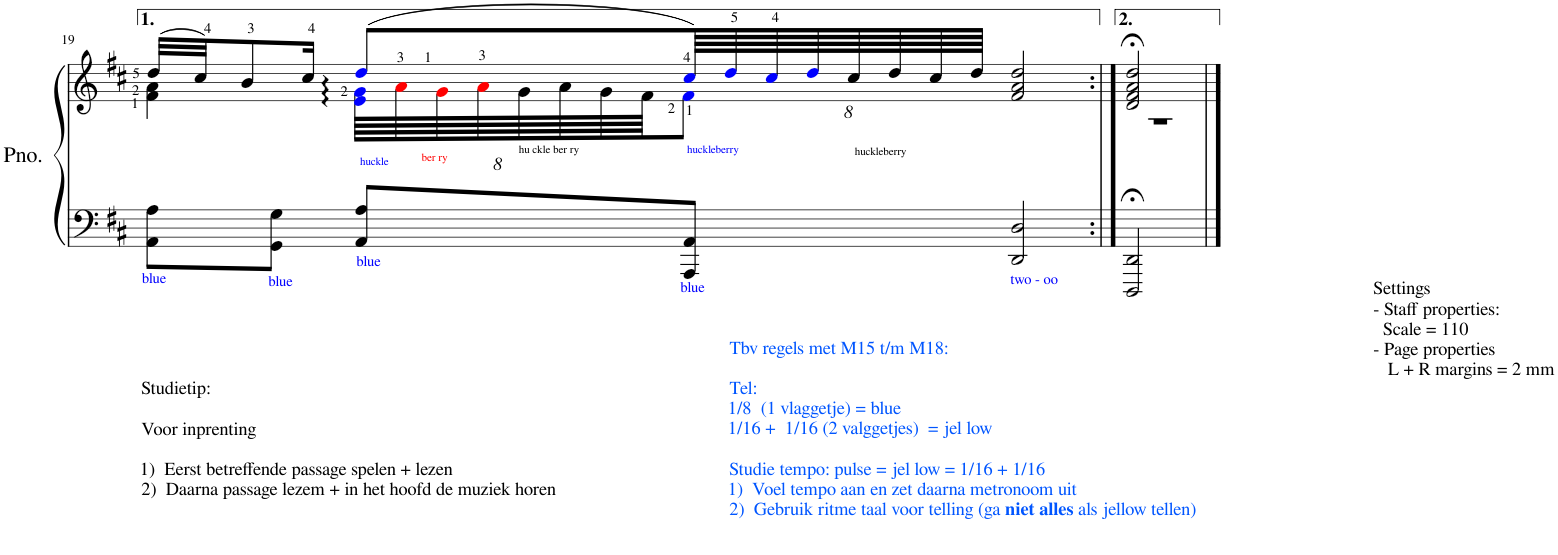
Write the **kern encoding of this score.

**kern	**kern
*part1	*part1
*staff2	*staff1
*I"Piano	*
*I'Pno.	*
!!LO:PB:g=z
*clefF4	*clefG2
*k[f#c#]	*k[f#c#]
*M4/4	*M4/4
*met(c)	*met(c)
=19	=19
*	*^
!LO:TX:b:color=#0055FF:t=Tbv regels met M15 t/m M18&colon;	!	!
!LO:TX:b:t=Tel&colon;	!	!
!LO:TX:b:t=1/8  (1 vlaggetje) = blue	!	!
!LO:TX:b:t=1/16 +  1/16 (2 valggetjes)  = jel low	!	!
!LO:TX:b:t=Studie tempo&colon; pulse = jel low = 1/16 + 1/16	!	!
!LO:TX:b:t=1)  Voel tempo aan en zet daarna metronoom uit	!	!
!LO:TX:b:t=2)  Gebruik ritme taal voor telling (ga	!	!
!LO:TX:b:B:t=niet alles	!	!
!LO:TX:b:t=als jellow tellen)	!	!
!LO:TX:b:color=#0000FF:t=blue	!	!
!LO:TX:b:t=Studietip&colon;	!	!
!LO:TX:b:t=Voor inprenting	!	!
!LO:TX:b:t=1)  Eerst betreffende passage spelen + lezen	!	!
!LO:TX:b:t=2)  Daarna passage lezem + in het hoofd de muziek horen	!	!
8AA\ 8A\L	(32dd/LLL	4f#\ 4a\
.	32cc#/JJ)	.
.	8b/	.
!LO:TX:b:color=#0000FF:t=blue	!	!
8GG\ 8G\J	.	.
.	16cc#/Jk	.
!	!LO:TX:b:color=#0000FF:t=huckle	!
!LO:TX:b:color=#0000FF:t=blue	!	!
8AA/ 8A/L	(8ddi/L	64ei\ 64gi\LLLL
!	!	!LO:TX:b:color=#FF0000:t=ber ry
.	.	64aj\
.	.	64gj\
.	.	64aj\
!	!	!LO:TX:b:t=hu ckle ber ry
.	.	64g\
.	.	64a\
.	.	64g\
.	.	64f#\JJJ
!	!LO:TX:b:color=#0000FF:t=huckleberry	!
!LO:TX:b:color=#0000FF:t=blue	!	!
8AAA/ 8AA/J	64cc#i/LLL)	8f#>>i\J
.	64ddi/	.
.	64cc#i/	.
.	64ddi/	.
!	!LO:TX:b:t=huckleberry	!
.	64cc#/	.
.	64dd/	.
.	64cc#/	.
.	64dd/JJJJ	.
!LO:TX:b:color=#0000FF:t=two - oo	!	!
2DD/ 2D/	2f#/ 2a/ 2dd/	2ryy
=20:|!	=20:|!	=20:|!
!LO:TX:b:t=Settings	!	!
!LO:TX:b:t=- Staff properties&colon;	!	!
!LO:TX:b:t=Scale = 110	!	!
!LO:TX:b:t=- Page properties	!	!
!LO:TX:b:t=L + R margins = 2 mm	!	!
2DDD/;< 2DD/;<	2d/;< 2f#/;< 2a/;< 2dd/;<	1r
2ryy	2ryy	.
*	*v	*v
==	==
*-	*-
